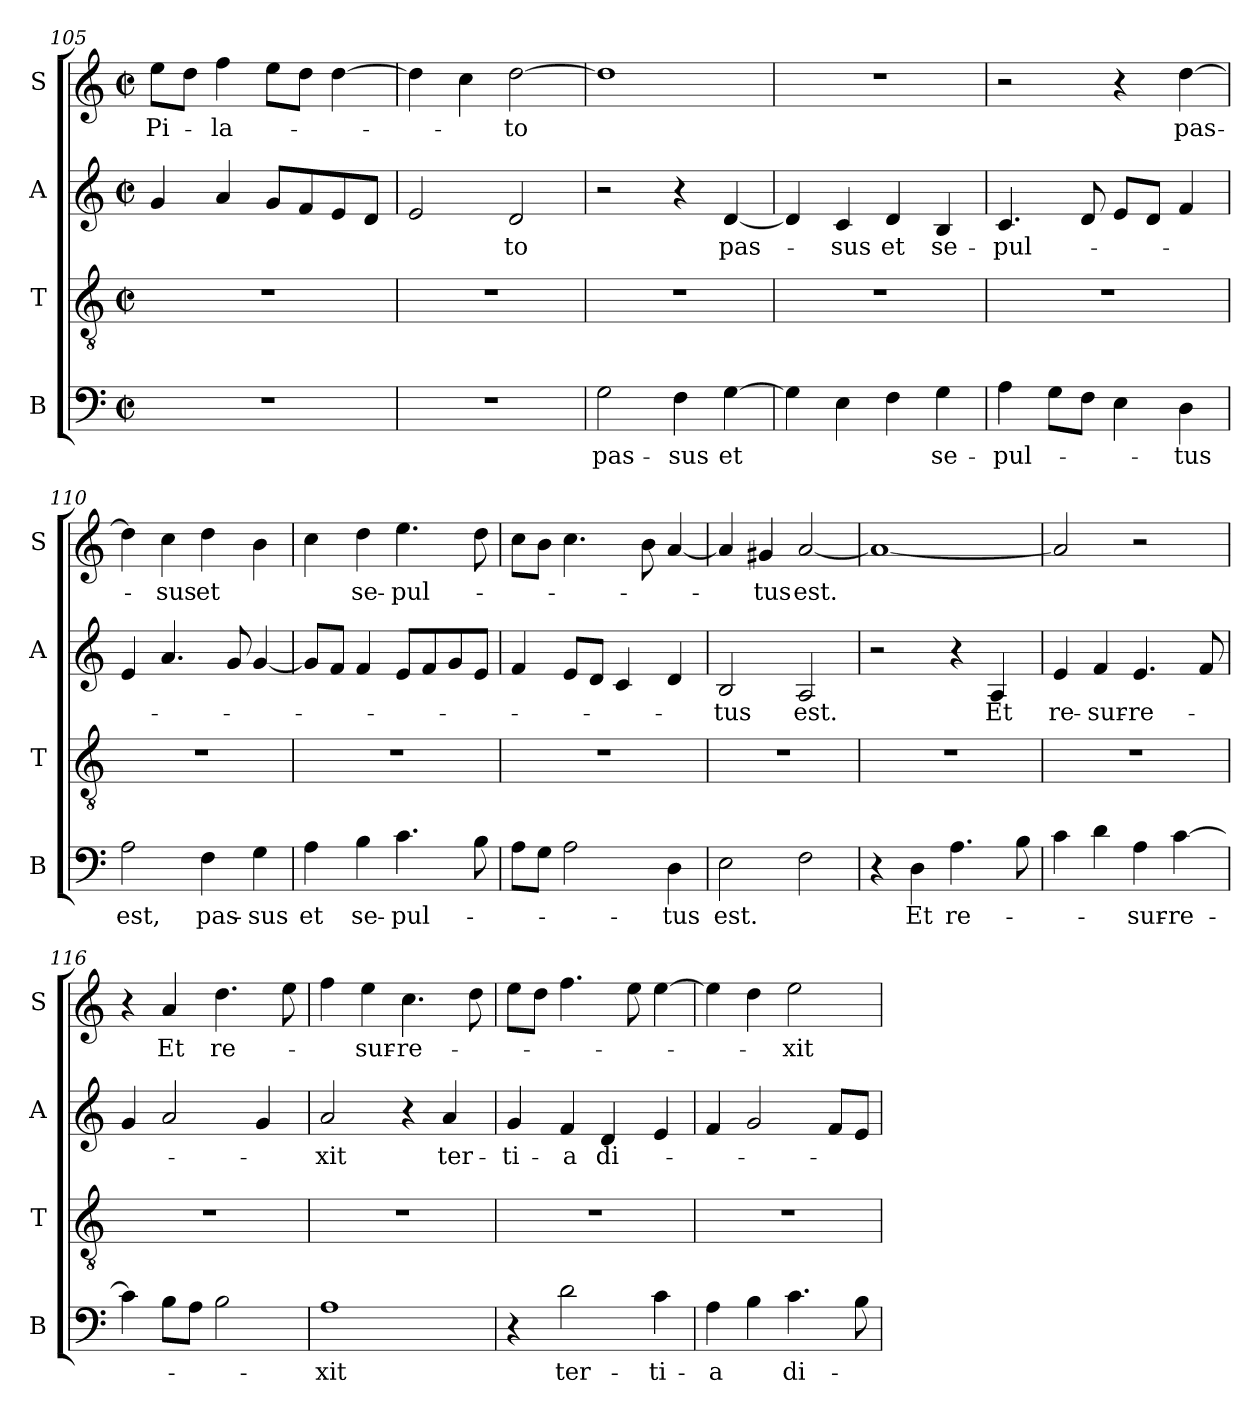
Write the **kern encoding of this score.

**kern	**text	**kern	**kern	**text	**kern	**text
*part4	*part4	*part3	*part2	*part2	*part1	*part1
*staff4	*staff4	*staff3	*staff2	*staff2	*staff1	*staff1
*I"B	*	*I"T	*I"A	*	*I"S	*
*I'B	*	*I'T	*I'A	*	*I'S	*
*clefF4	*	*clefGv2	*clefG2	*	*clefG2	*
*k[]	*	*k[]	*k[]	*	*k[]	*
*M2/2	*	*M2/2	*M2/2	*	*M2/2	*
*met(c|)	*	*met(c|)	*met(c|)	*	*met(c|)	*
=105	=105	=105	=105	=105	=105	=105
!	!	!	!	!	!	!LO:LY:b
1r	.	1r	4g/	.	8ee\L	Pi-
.	.	.	.	.	8dd\J	.
!	!	!	!	!	!	!LO:LY:b
.	.	.	4a/	.	4ff\	-la-
.	.	.	8g/L	.	8ee\L	.
.	.	.	8f/	.	8dd\J	.
.	.	.	8e/	.	[4dd\	.
.	.	.	8d/J	.	.	.
=106	=106	=106	=106	=106	=106	=106
1r	.	1r	2e/	.	4dd\]	.
.	.	.	.	.	4cc\	.
!	!	!	!	!LO:LY:b	!	!LO:LY:b
.	.	.	2d/	to	[2dd\	-to
=107	=107	=107	=107	=107	=107	=107
!	!LO:LY:b	!	!	!	!	!
2G\	pas-	1r	2r	.	1dd]	.
!	!LO:LY:b	!	!	!	!	!
4F\	-sus	.	4r	.	.	.
!	!LO:LY:b	!	!	!LO:LY:b	!	!
[4G\	et	.	[4d/	pas-	.	.
=108	=108	=108	=108	=108	=108	=108
4G\]	.	1r	4d/]	.	1r	.
!	!	!	!	!LO:LY:b	!	!
4E\	.	.	4c/	-sus	.	.
!	!	!	!	!LO:LY:b	!	!
4F\	.	.	4d/	et	.	.
!	!LO:LY:b	!	!	!LO:LY:b	!	!
4G\	se-	.	4B/	se-	.	.
=109	=109	=109	=109	=109	=109	=109
!	!LO:LY:b	!	!	!LO:LY:b	!	!
4A\	-pul-	1r	4.c/	-pul-	2r	.
8G\L	.	.	.	.	.	.
8F\J	.	.	8d/	.	.	.
4E\	.	.	8e/L	.	4r	.
.	.	.	8d/J	.	.	.
!	!LO:LY:b	!	!	!	!	!LO:LY:b
4D\	-tus	.	4f/	.	[4dd\	pas-
=110	=110	=110	=110	=110	=110	=110
!	!LO:LY:b	!	!	!	!	!
2A\	est,	1r	4e/	.	4dd\]	.
!	!	!	!	!	!	!LO:LY:b
.	.	.	4.a/	.	4cc\	-sus
!	!LO:LY:b	!	!	!	!	!LO:LY:b
4F\	pas-	.	.	.	4dd\	et
.	.	.	8g/	.	.	.
!	!LO:LY:b	!	!	!	!	!
4G\	-sus	.	[4g/	.	4b\	.
=111	=111	=111	=111	=111	=111	=111
!	!LO:LY:b	!	!	!	!	!
4A\	et	1r	8g/L]	.	4cc\	.
.	.	.	8f/J	.	.	.
!	!LO:LY:b	!	!	!	!	!LO:LY:b
4B\	se-	.	4f/	.	4dd\	se-
!	!LO:LY:b	!	!	!	!	!LO:LY:b
4.c\	-pul-	.	8e/L	.	4.ee\	-pul-
.	.	.	8f/	.	.	.
.	.	.	8g/	.	.	.
8B\	.	.	8e/J	.	8dd\	.
=112	=112	=112	=112	=112	=112	=112
8A\L	.	1r	4f/	.	8cc\L	.
8G\J	.	.	.	.	8b\J	.
2A\	.	.	8e/L	.	4.cc\	.
.	.	.	8d/J	.	.	.
.	.	.	4c/	.	.	.
.	.	.	.	.	8b\	.
!	!LO:LY:b	!	!	!	!	!
4D\	-tus	.	4d/	.	[4a/	.
=113	=113	=113	=113	=113	=113	=113
!	!LO:LY:b	!	!	!LO:LY:b	!	!
2E\	est.	1r	2B/	-tus	4a/]	.
!	!	!	!	!	!	!LO:LY:b
.	.	.	.	.	4g#X/	-tus
!	!	!	!	!LO:LY:b	!	!LO:LY:b
2F\	.	.	2A/	est.	[2a/	est.
=114	=114	=114	=114	=114	=114	=114
*	*	*	*	*	*MM104	*
4r	.	1r	2r	.	1a_	.
!	!LO:LY:b	!	!	!	!	!
4D\	Et	.	.	.	.	.
!	!LO:LY:b	!	!	!	!	!
4.A\	re-	.	4r	.	.	.
!	!	!	!	!LO:LY:b	!	!
.	.	.	4A/	Et	.	.
8B\	.	.	.	.	.	.
=115	=115	=115	=115	=115	=115	=115
!	!	!	!	!LO:LY:b	!	!
4c\	.	1r	4e/	re-	2a/]	.
!	!	!	!	!LO:LY:b	!	!
4d\	.	.	4f/	-sur-	.	.
!	!LO:LY:b	!	!	!LO:LY:b	!	!
4A\	-sur-	.	4.e/	-re-	2r	.
!	!LO:LY:b	!	!	!	!	!
[4c\	-re-	.	.	.	.	.
.	.	.	8f/	.	.	.
=116	=116	=116	=116	=116	=116	=116
4c\]	.	1r	4g/	.	4r	.
!	!	!	!	!	!	!LO:LY:b
8B\L	.	.	2a/	.	4a/	Et
8A\J	.	.	.	.	.	.
!	!	!	!	!	!	!LO:LY:b
2B\	.	.	.	.	4.dd\	re-
.	.	.	4g/	.	.	.
.	.	.	.	.	8ee\	.
=117	=117	=117	=117	=117	=117	=117
!	!LO:LY:b	!	!	!LO:LY:b	!	!
1A	-xit	1r	2a/	-xit	4ff\	.
!	!	!	!	!	!	!LO:LY:b
.	.	.	.	.	4ee\	-sur-
!	!	!	!	!	!	!LO:LY:b
.	.	.	4r	.	4.cc\	-re-
!	!	!	!	!LO:LY:b	!	!
.	.	.	4a/	ter-	.	.
.	.	.	.	.	8dd\	.
=118	=118	=118	=118	=118	=118	=118
!	!	!	!	!LO:LY:b	!	!
4r	.	1r	4g/	-ti-	8ee\L	.
.	.	.	.	.	8dd\J	.
!	!LO:LY:b	!	!	!LO:LY:b	!	!
2d\	ter-	.	4f/	-a	4.ff\	.
!	!	!	!	!LO:LY:b	!	!
.	.	.	4d/	di-	.	.
.	.	.	.	.	8ee\	.
!	!LO:LY:b	!	!	!	!	!
4c\	-ti-	.	4e/	.	[4ee\	.
=119	=119	=119	=119	=119	=119	=119
!	!LO:LY:b	!	!	!	!	!
4A\	a	1r	4f/	.	4ee\]	.
4B\	.	.	2g/	.	4dd\	.
!	!LO:LY:b	!	!	!	!	!LO:LY:b
4.c\	di-	.	.	.	2ee\	-xit
.	.	.	8f/L	.	.	.
8B\	.	.	8e/J	.	.	.
=	=	=	=	=	=	=
*-	*-	*-	*-	*-	*-	*-
